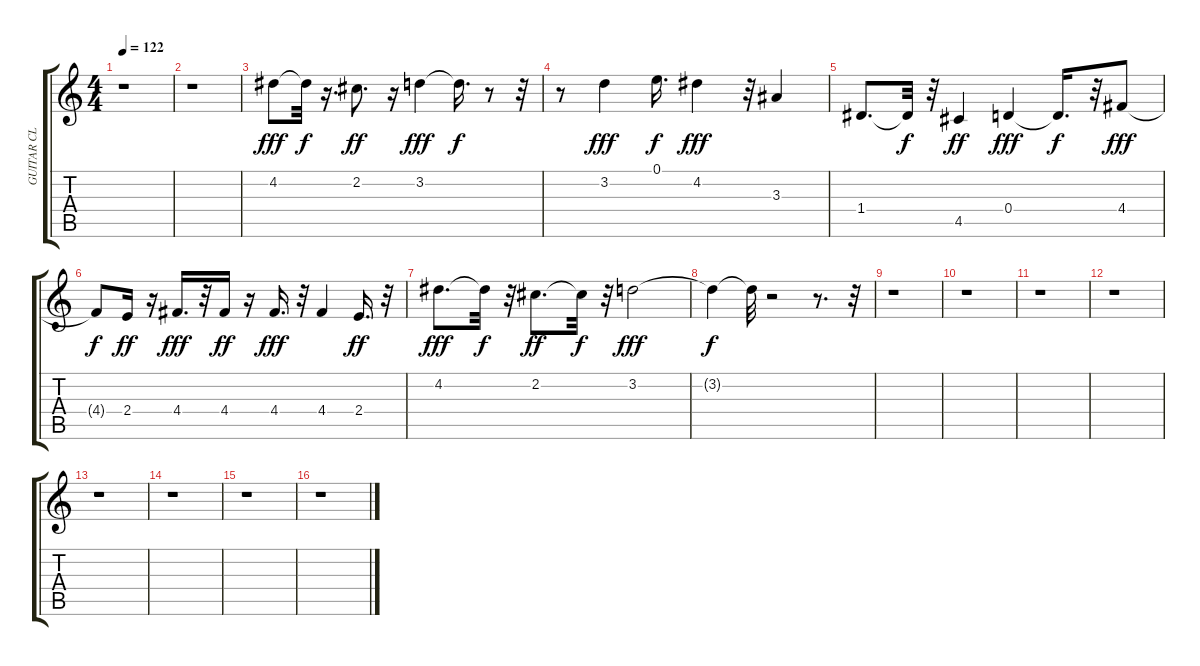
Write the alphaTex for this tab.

\track ("GUITAR CL" "GUITAR CL") {instrument slapbass2}
\staff {score tabs}
\tuning (E4 B3 G3 D3 A2 E2) {hide}
\ts (4 4)
\tempo 122
\clef g2
\ks c
r.1{dy f} |
r.1 |
4.2.8{dy fff} 4.2{t}.32{dy f} r.16{d} 2.2.8{d dy ff} r.16 3.2.4{dy fff} 3.2{t}.16{d dy f} r.8 r.32 |
r.8 3.2.4{dy fff} 0.1.16{d dy f} 4.2.4{dy fff} r.32 3.3.4 |
1.4.8{d} 1.4{t}.32{dy f} r.32 4.5.4{dy ff} 0.4.4{dy fff} 0.4{t}.16{d dy f} r.32 4.4.8{dy fff} |
4.4{t}.8{dy f} 2.4.16{dy ff} r.16 4.4.16{d dy fff} r.32 4.4.16{dy ff} r.16 4.4.16{d dy fff} r.32 4.4.4 2.4.16{d dy ff} r.32 |
4.2.8{d dy fff} 4.2{t}.32{dy f} r.32 2.2.8{d dy ff} 2.2{t}.32{dy f} r.32 3.2.2{dy fff} |
3.2{t}.4{dy f} 3.2{t}.32 r.2 r.8{d} r.32 |
r.1 |
r.1 |
r.1 |
r.1 |
r.1 |
r.1 |
r.1 |
r.1
